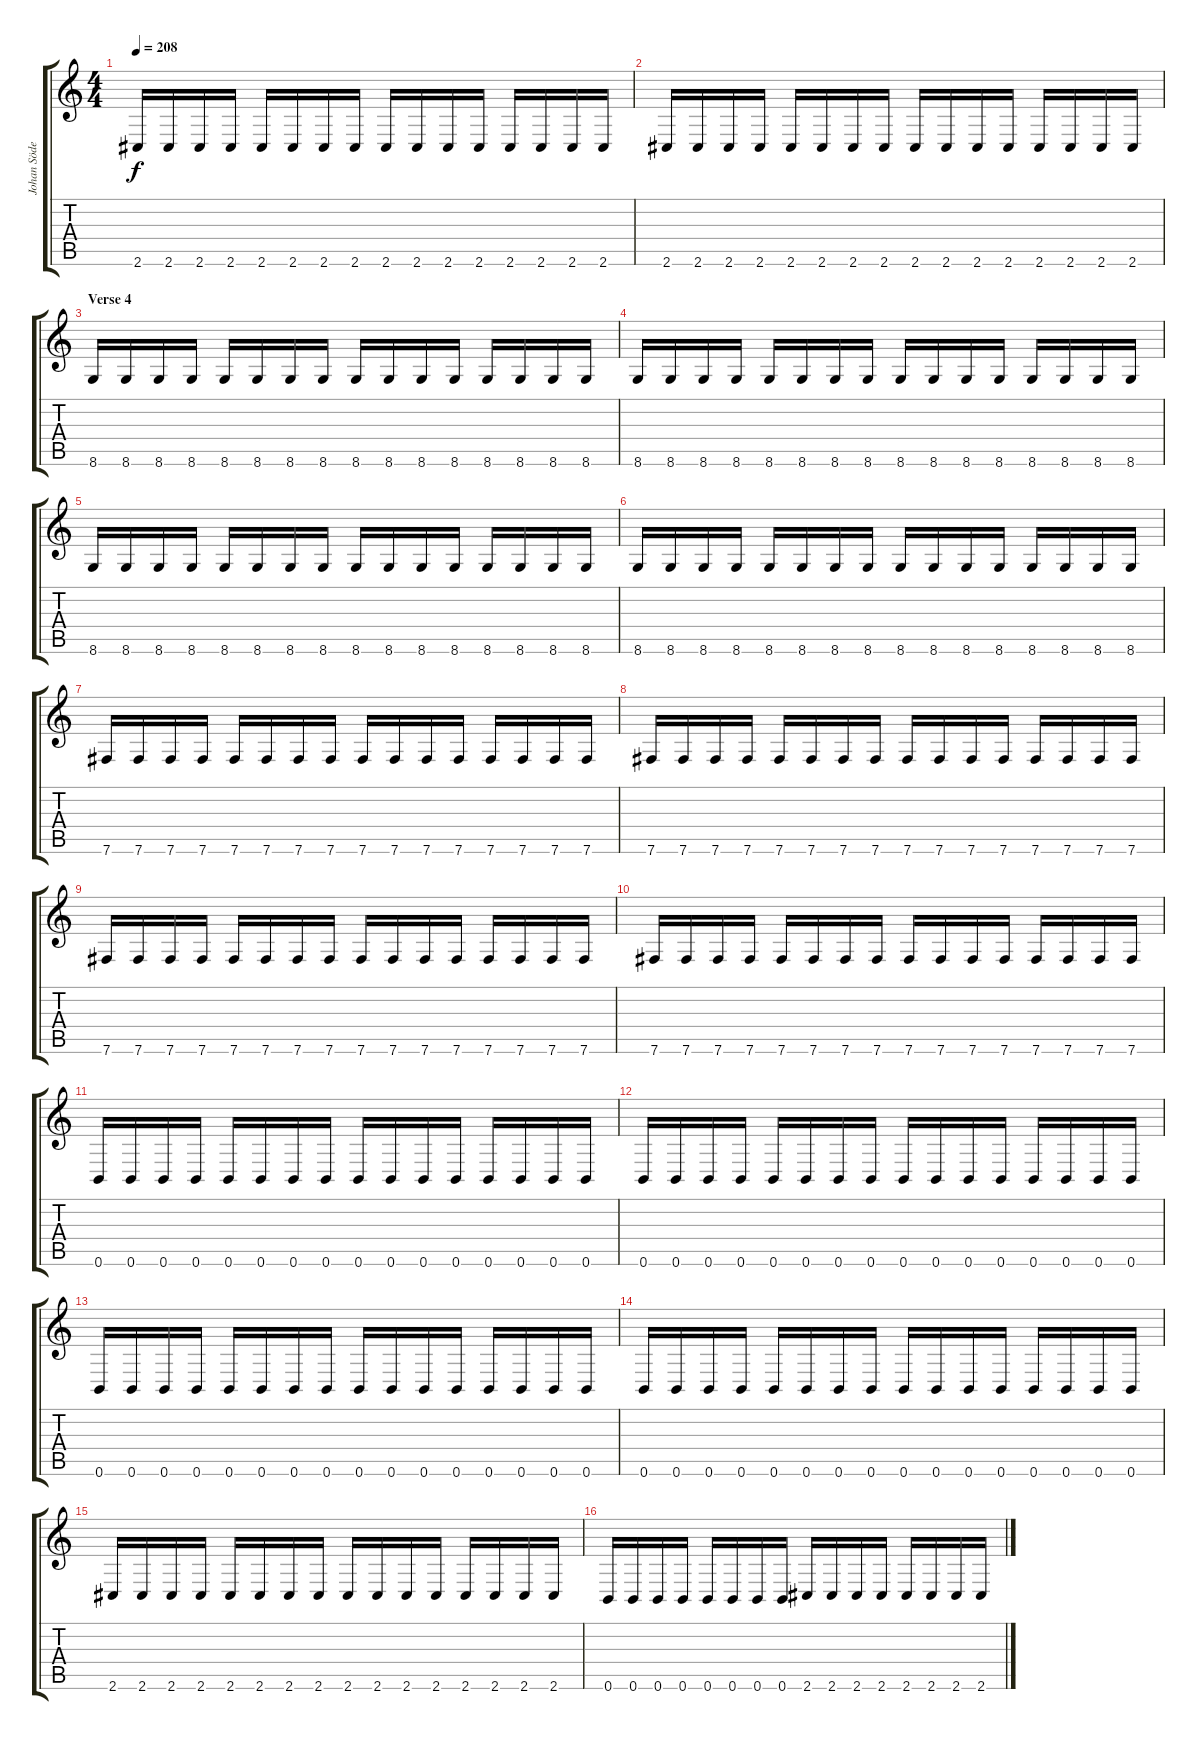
\track ("Johan Söderberg" "Johan Söde") {instrument distortionguitar}
\staff {score tabs}
\tuning (B3 Gb3 D3 A2 E2 B1) {hide}
\ts (4 4)
\tempo 208
\clef g2
\ks c
2.6.16{dy f} 2.6.16 2.6.16 2.6.16 2.6.16 2.6.16 2.6.16 2.6.16 2.6.16 2.6.16 2.6.16 2.6.16 2.6.16 2.6.16 2.6.16 2.6.16 |
2.6.16 2.6.16 2.6.16 2.6.16 2.6.16 2.6.16 2.6.16 2.6.16 2.6.16 2.6.16 2.6.16 2.6.16 2.6.16 2.6.16 2.6.16 2.6.16 |
\section ("" "Verse 4")
8.6.16 8.6.16 8.6.16 8.6.16 8.6.16 8.6.16 8.6.16 8.6.16 8.6.16 8.6.16 8.6.16 8.6.16 8.6.16 8.6.16 8.6.16 8.6.16 |
8.6.16 8.6.16 8.6.16 8.6.16 8.6.16 8.6.16 8.6.16 8.6.16 8.6.16 8.6.16 8.6.16 8.6.16 8.6.16 8.6.16 8.6.16 8.6.16 |
8.6.16 8.6.16 8.6.16 8.6.16 8.6.16 8.6.16 8.6.16 8.6.16 8.6.16 8.6.16 8.6.16 8.6.16 8.6.16 8.6.16 8.6.16 8.6.16 |
8.6.16 8.6.16 8.6.16 8.6.16 8.6.16 8.6.16 8.6.16 8.6.16 8.6.16 8.6.16 8.6.16 8.6.16 8.6.16 8.6.16 8.6.16 8.6.16 |
7.6.16 7.6.16 7.6.16 7.6.16 7.6.16 7.6.16 7.6.16 7.6.16 7.6.16 7.6.16 7.6.16 7.6.16 7.6.16 7.6.16 7.6.16 7.6.16 |
7.6.16 7.6.16 7.6.16 7.6.16 7.6.16 7.6.16 7.6.16 7.6.16 7.6.16 7.6.16 7.6.16 7.6.16 7.6.16 7.6.16 7.6.16 7.6.16 |
7.6.16 7.6.16 7.6.16 7.6.16 7.6.16 7.6.16 7.6.16 7.6.16 7.6.16 7.6.16 7.6.16 7.6.16 7.6.16 7.6.16 7.6.16 7.6.16 |
7.6.16 7.6.16 7.6.16 7.6.16 7.6.16 7.6.16 7.6.16 7.6.16 7.6.16 7.6.16 7.6.16 7.6.16 7.6.16 7.6.16 7.6.16 7.6.16 |
\section ("" "")
0.6.16 0.6.16 0.6.16 0.6.16 0.6.16 0.6.16 0.6.16 0.6.16 0.6.16 0.6.16 0.6.16 0.6.16 0.6.16 0.6.16 0.6.16 0.6.16 |
0.6.16 0.6.16 0.6.16 0.6.16 0.6.16 0.6.16 0.6.16 0.6.16 0.6.16 0.6.16 0.6.16 0.6.16 0.6.16 0.6.16 0.6.16 0.6.16 |
0.6.16 0.6.16 0.6.16 0.6.16 0.6.16 0.6.16 0.6.16 0.6.16 0.6.16 0.6.16 0.6.16 0.6.16 0.6.16 0.6.16 0.6.16 0.6.16 |
0.6.16 0.6.16 0.6.16 0.6.16 0.6.16 0.6.16 0.6.16 0.6.16 0.6.16 0.6.16 0.6.16 0.6.16 0.6.16 0.6.16 0.6.16 0.6.16 |
2.6.16 2.6.16 2.6.16 2.6.16 2.6.16 2.6.16 2.6.16 2.6.16 2.6.16 2.6.16 2.6.16 2.6.16 2.6.16 2.6.16 2.6.16 2.6.16 |
0.6.16 0.6.16 0.6.16 0.6.16 0.6.16 0.6.16 0.6.16 0.6.16 2.6.16 2.6.16 2.6.16 2.6.16 2.6.16 2.6.16 2.6.16 2.6.16
